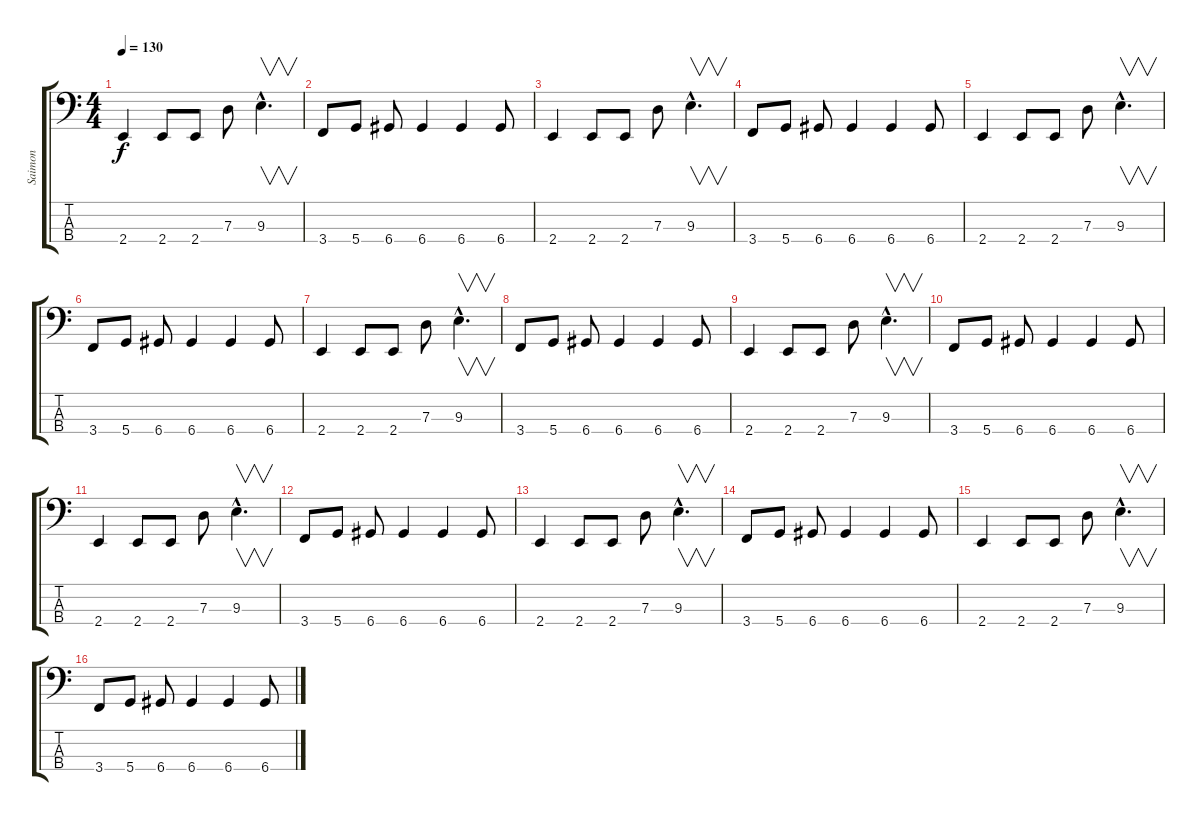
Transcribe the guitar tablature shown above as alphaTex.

\track ("Saimon" "Saimon") {instrument electricbassfinger}
\staff {score tabs}
\tuning (F2 C2 G1 D1) {hide}
\ts (4 4)
\tempo 130
\clef f4
\ks c
2.4.4{dy f} 2.4.8 2.4.8 7.3.8 9.3{hac}.4{v d} |
3.4.8 5.4.8 6.4.8 6.4.4 6.4.4 6.4.8 |
2.4.4 2.4.8 2.4.8 7.3.8 9.3{hac}.4{v d} |
3.4.8 5.4.8 6.4.8 6.4.4 6.4.4 6.4.8 |
2.4.4 2.4.8 2.4.8 7.3.8 9.3{hac}.4{v d} |
3.4.8 5.4.8 6.4.8 6.4.4 6.4.4 6.4.8 |
2.4.4 2.4.8 2.4.8 7.3.8 9.3{hac}.4{v d} |
3.4.8 5.4.8 6.4.8 6.4.4 6.4.4 6.4.8 |
2.4.4 2.4.8 2.4.8 7.3.8 9.3{hac}.4{v d} |
3.4.8 5.4.8 6.4.8 6.4.4 6.4.4 6.4.8 |
2.4.4 2.4.8 2.4.8 7.3.8 9.3{hac}.4{v d} |
3.4.8 5.4.8 6.4.8 6.4.4 6.4.4 6.4.8 |
2.4.4 2.4.8 2.4.8 7.3.8 9.3{hac}.4{v d} |
3.4.8 5.4.8 6.4.8 6.4.4 6.4.4 6.4.8 |
2.4.4 2.4.8 2.4.8 7.3.8 9.3{hac}.4{v d} |
3.4.8 5.4.8 6.4.8 6.4.4 6.4.4 6.4.8
